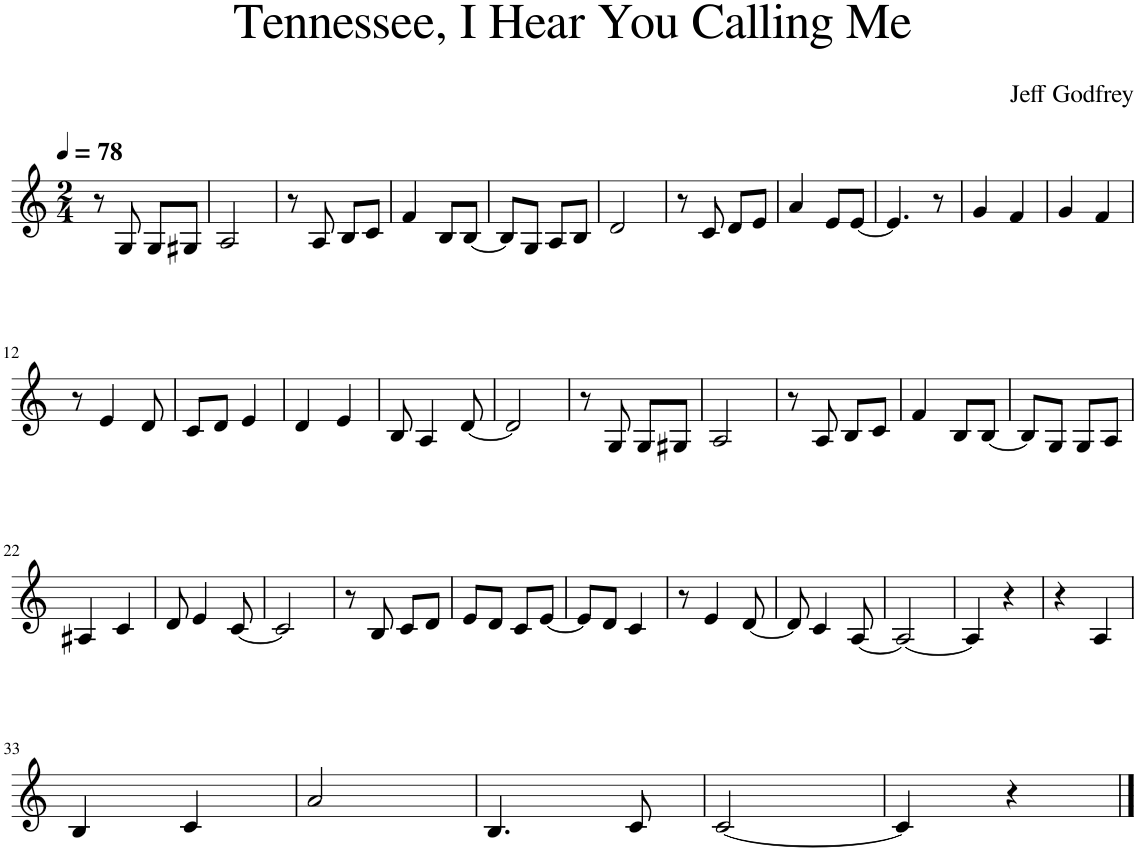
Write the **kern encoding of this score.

**kern
*part1
*staff1
*I"Piano
*I'Pno.
*clefG2
*k[]
*M2/4
*MM78
=1
8r
8G/
8G/L
8G#X/J
=2
2A/
=3
8r
8A/
8B/L
8c/J
=4
4f/
8B/L
[8B/J
=5
8B/L]
8G/J
8A/L
8B/J
=6
2d/
=7
8r
8c/
8d/L
8e/J
=8
4a/
8e/L
[8e/J
=9
4.e/]
8r
=10
4g/
4f/
=11
4g/
4f/
!!LO:LB:g=z
=12
8r
4e/
8d/
=13
8c/L
8d/J
4e/
=14
4d/
4e/
=15
8B/
4A/
[8d/
=16
2d/]
=17
8r
8G/
8G/L
8G#X/J
=18
2A/
=19
8r
8A/
8B/L
8c/J
=20
4f/
8B/L
[8B/J
=21
8B/L]
8G/J
8G/L
8A/J
!!LO:LB:g=z
=22
4A#X/
4c/
=23
8d/
4e/
[8c/
=24
2c/]
=25
8r
8B/
8c/L
8d/J
=26
8e/L
8d/J
8c/L
[8e/J
=27
8e/L]
8d/J
4c/
=28
8r
4e/
[8d/
=29
8d/]
4c/
[8A/
=30
2A/_
=31
4A/]
4r
=32
4r
4A/
!!LO:LB:g=z
=33
4B/
4c/
=34
2a/
=35
4.B/
8c/
=36
[2c/
=37
4c/]
4r
==
*-
